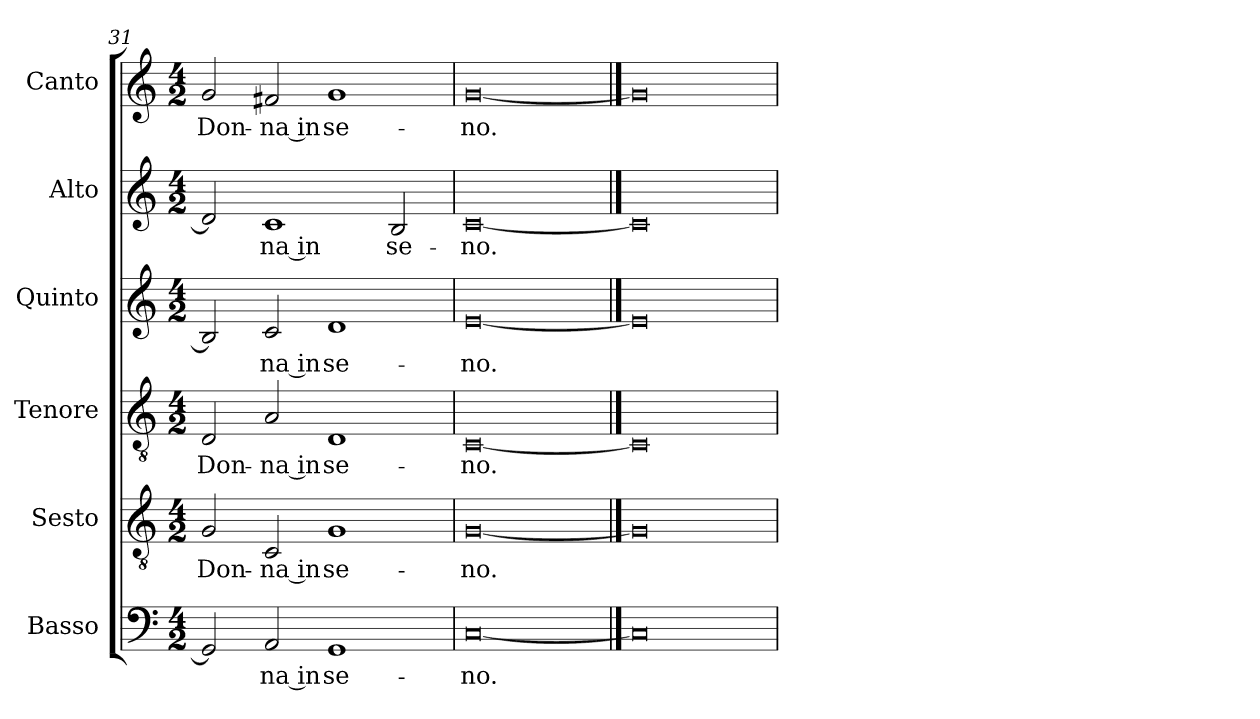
**kern	**text	**kern	**text	**kern	**text	**kern	**text	**kern	**text	**kern	**text
*part6	*part6	*part5	*part5	*part4	*part4	*part3	*part3	*part2	*part2	*part1	*part1
*staff6	*staff6	*staff5	*staff5	*staff4	*staff4	*staff3	*staff3	*staff2	*staff2	*staff1	*staff1
*I"Basso	*	*I"Sesto	*	*I"Tenore	*	*I"Quinto	*	*I"Alto	*	*I"Canto	*
*I'B	*	*I'S	*	*I'T	*	*I'Q	*	*I'A	*	*I'C	*
*clefF4	*	*clefGv2	*	*clefGv2	*	*clefG2	*	*clefG2	*	*clefG2	*
*k[]	*	*k[]	*	*k[]	*	*k[]	*	*k[]	*	*k[]	*
*a:	*	*a:	*	*a:	*	*a:	*	*a:	*	*a:	*
*M4/2	*	*M4/2	*	*M4/2	*	*M4/2	*	*M4/2	*	*M4/2	*
=31	=31	=31	=31	=31	=31	=31	=31	=31	=31	=31	=31
2GG]	.	2G	Don-	2D	Don-	2B]	.	2d]	.	2g	Don-
2AA	-na in	2C	-na in	2A	-na in	2c	-na in	1c	-na in	2f#X	-na in
1GG	se-	1G	se-	1D	se-	1d	se-	.	.	1g	se-
.	.	.	.	.	.	.	.	2B	se-	.	.
=32	=32	=32	=32	=32	=32	=32	=32	=32	=32	=32	=32
[0C	-no.	[0G	-no.	[0C	-no.	[0e	-no.	[0c	-no.	[0g	-no.
==33	==33	==33	==33	==33	==33	==33	==33	==33	==33	==33	==33
0C]	.	0G]	.	0C]	.	0e]	.	0c]	.	0g]	.
=	=	=	=	=	=	=	=	=	=	=	=
*-	*-	*-	*-	*-	*-	*-	*-	*-	*-	*-	*-
